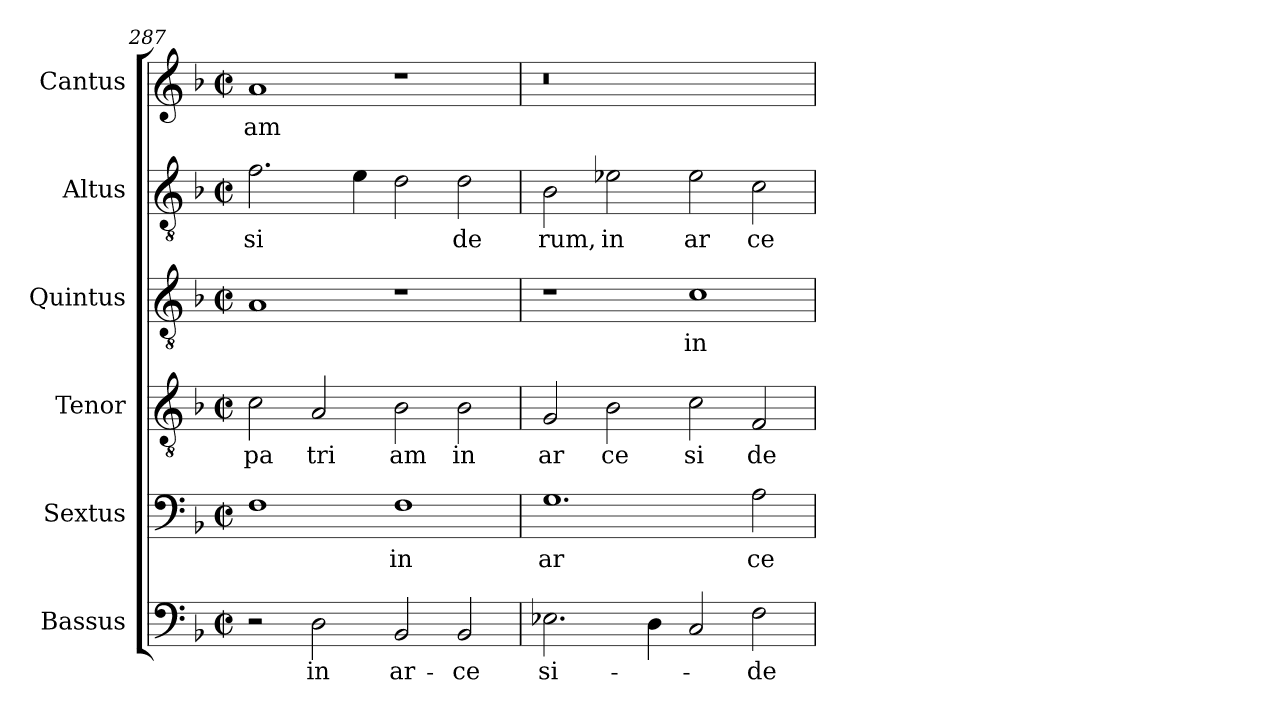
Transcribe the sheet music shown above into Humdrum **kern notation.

**kern	**text	**kern	**text	**kern	**text	**kern	**text	**kern	**text	**kern	**text
*part6	*part6	*part5	*part5	*part4	*part4	*part3	*part3	*part2	*part2	*part1	*part1
*staff6	*staff6	*staff5	*staff5	*staff4	*staff4	*staff3	*staff3	*staff2	*staff2	*staff1	*staff1
*I"Bassus	*	*I"Sextus	*	*I"Tenor	*	*I"Quintus	*	*I"Altus	*	*I"Cantus	*
*clefF4	*	*clefF4	*	*clefGv2	*	*clefGv2	*	*clefGv2	*	*clefG2	*
*k[b-]	*	*k[b-]	*	*k[b-]	*	*k[b-]	*	*k[b-]	*	*k[b-]	*
*F:	*	*F:	*	*F:	*	*F:	*	*F:	*	*F:	*
*M2/2	*	*M2/2	*	*M2/2	*	*M2/2	*	*M2/2	*	*M2/2	*
*met(c|)	*	*met(c|)	*	*met(c|)	*	*met(c|)	*	*met(c|)	*	*met(c|)	*
=287	=287	=287	=287	=287	=287	=287	=287	=287	=287	=287	=287
!	!	!	!	!	!LO:LY:b:cj	!	!	!	!LO:LY:b:cj	!	!LO:LY:b:cj
2r	.	1F	.	2c\	pa	1A	.	2.f\	si	1a	-am
!	!LO:LY:b:cj	!	!	!	!LO:LY:b:cj	!	!	!	!	!	!
2D\	in	.	.	2A/	tri	.	.	.	.	.	.
.	.	.	.	.	.	.	.	4e\	.	.	.
!	!LO:LY:b:cj	!	!LO:LY:b:cj	!	!LO:LY:b:cj	!	!	!	!	!	!
2BB-/	ar-	1F	in	2B-\	am	1r	.	2d\	.	1r	.
!	!LO:LY:b:cj	!	!	!	!LO:LY:b:cj	!	!	!	!LO:LY:b:cj	!	!
2BB-/	-ce	.	.	2B-\	in	.	.	2d\	de	.	.
=288	=288	=288	=288	=288	=288	=288	=288	=288	=288	=288	=288
!	!LO:LY:b:cj	!	!LO:LY:b:cj	!	!LO:LY:b:cj	!	!	!	!LO:LY:b:cj	!	!
2.E-\	si-	1.G	ar	2G/	ar	1r	.	2B-\	rum,	0r	.
!	!	!	!	!	!LO:LY:b:cj	!	!	!	!LO:LY:b:cj	!	!
.	.	.	.	2B-\	ce	.	.	2e-\	in	.	.
4D\	.	.	.	.	.	.	.	.	.	.	.
!	!	!	!	!	!LO:LY:b:cj	!	!LO:LY:b:cj	!	!LO:LY:b:cj	!	!
2C/	.	.	.	2c\	si	1c	in	2e-\	ar	.	.
!	!LO:LY:b:cj	!	!LO:LY:b:cj	!	!LO:LY:b:cj	!	!	!	!LO:LY:b:cj	!	!
2F\	-de-	2A\	ce	2F/	de	.	.	2c\	ce	.	.
=	=	=	=	=	=	=	=	=	=	=	=
*-	*-	*-	*-	*-	*-	*-	*-	*-	*-	*-	*-
